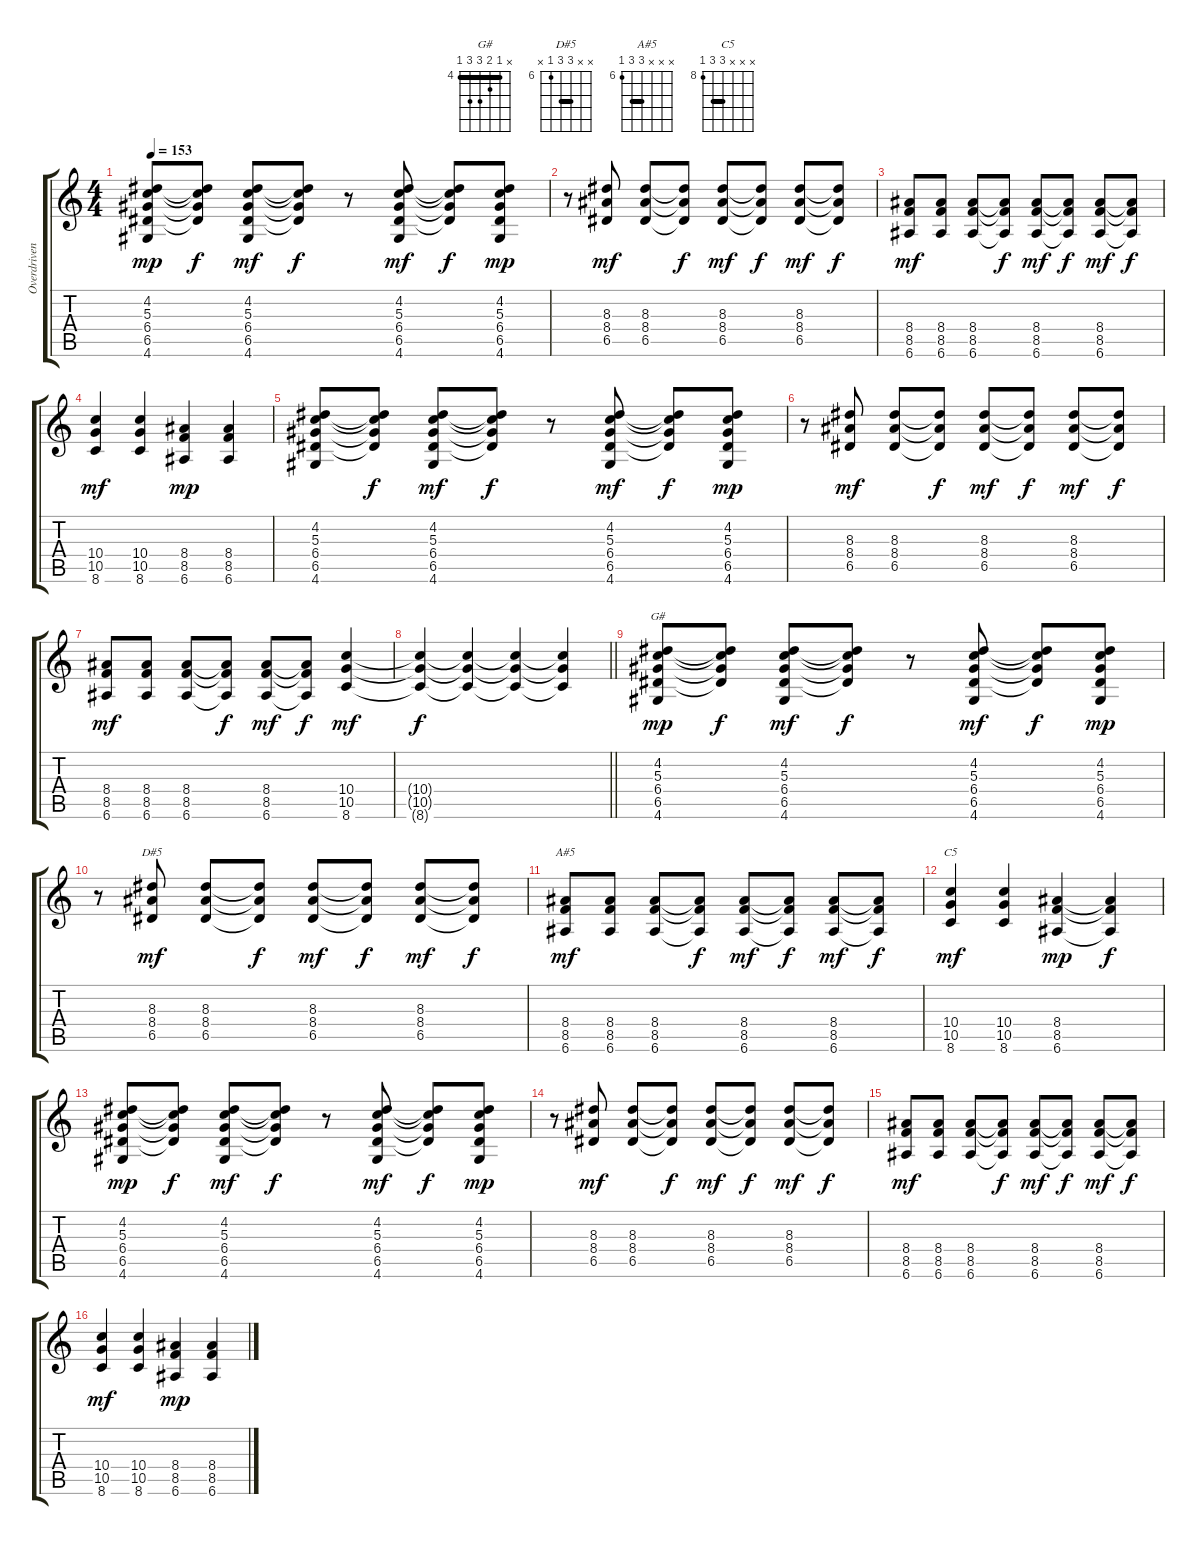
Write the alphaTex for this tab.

\track ("Overdriven Guitar" "Overdriven") {instrument overdrivenguitar}
\staff {score tabs}
\tuning (E4 B3 G3 D3 A2 E2) {hide}
\chord ("G#" x 4 5 6 6 4) {firstfret 4 barre 4}
\chord ("D#5" x x 8 8 6 x) {firstfret 6 barre 8}
\chord ("A#5" x x x 8 8 6) {firstfret 6 barre 8}
\chord ("C5" x x x 10 10 8) {firstfret 8 barre 10}
\ts (4 4)
\tempo 153
\clef g2
\ks c
(4.2 5.3 6.4 6.5 4.6).8{dy mp} (4.2{t} 5.3{t} 6.4{t} 6.5{t}).8{dy f} (4.2 5.3 6.4 6.5 4.6).8{dy mf} (4.2{t} 5.3{t} 6.4{t} 6.5{t}).8{dy f} r.8 (4.2 5.3 6.4 6.5 4.6).8{dy mf} (4.2{t} 5.3{t} 6.4{t} 6.5{t}).8{dy f} (4.2 5.3 6.4 6.5 4.6).8{dy mp} |
r.8 (8.3 8.4 6.5).8{dy mf} (8.3 8.4 6.5).8 (8.3{t} 8.4{t} 6.5{t}).8{dy f} (8.3 8.4 6.5).8{dy mf} (8.3{t} 8.4{t} 6.5{t}).8{dy f} (8.3 8.4 6.5).8{dy mf} (8.3{t} 8.4{t} 6.5{t}).8{dy f} |
(8.4 8.5 6.6).8{dy mf} (8.4 8.5 6.6).8 (8.4 8.5 6.6).8 (8.4{t} 8.5{t} 6.6{t}).8{dy f} (8.4 8.5 6.6).8{dy mf} (8.4{t} 8.5{t} 6.6{t}).8{dy f} (8.4 8.5 6.6).8{dy mf} (8.4{t} 8.5{t} 6.6{t}).8{dy f} |
(10.4 10.5 8.6).4{dy mf} (10.4 10.5 8.6).4 (8.4 8.5 6.6).4{dy mp} (8.4 8.5 6.6).4 |
(4.2 5.3 6.4 6.5 4.6).8 (4.2{t} 5.3{t} 6.4{t} 6.5{t}).8{dy f} (4.2 5.3 6.4 6.5 4.6).8{dy mf} (4.2{t} 5.3{t} 6.4{t} 6.5{t}).8{dy f} r.8 (4.2 5.3 6.4 6.5 4.6).8{dy mf} (4.2{t} 5.3{t} 6.4{t} 6.5{t}).8{dy f} (4.2 5.3 6.4 6.5 4.6).8{dy mp} |
r.8 (8.3 8.4 6.5).8{dy mf} (8.3 8.4 6.5).8 (8.3{t} 8.4{t} 6.5{t}).8{dy f} (8.3 8.4 6.5).8{dy mf} (8.3{t} 8.4{t} 6.5{t}).8{dy f} (8.3 8.4 6.5).8{dy mf} (8.3{t} 8.4{t} 6.5{t}).8{dy f} |
(8.4 8.5 6.6).8{dy mf} (8.4 8.5 6.6).8 (8.4 8.5 6.6).8 (8.4{t} 8.5{t} 6.6{t}).8{dy f} (8.4 8.5 6.6).8{dy mf} (8.4{t} 8.5{t} 6.6{t}).8{dy f} (10.4 10.5 8.6).4{dy mf} |
\barLineRight lightlight
(10.4{t} 10.5{t} 8.6{t}).4{dy f} (10.4{t} 10.5{t} 8.6{t}).4 (10.4{t} 10.5{t} 8.6{t}).4 (10.4{t} 10.5{t} 8.6{t}).4 |
(4.2 5.3 6.4 6.5 4.6).8{ch "G#" dy mp} (4.2{t} 5.3{t} 6.4{t} 6.5{t}).8{dy f} (4.2 5.3 6.4 6.5 4.6).8{dy mf} (4.2{t} 5.3{t} 6.4{t} 6.5{t}).8{dy f} r.8 (4.2 5.3 6.4 6.5 4.6).8{dy mf} (4.2{t} 5.3{t} 6.4{t} 6.5{t}).8{dy f} (4.2 5.3 6.4 6.5 4.6).8{dy mp} |
r.8 (8.3 8.4 6.5).8{ch "D#5" dy mf} (8.3 8.4 6.5).8 (8.3{t} 8.4{t} 6.5{t}).8{dy f} (8.3 8.4 6.5).8{dy mf} (8.3{t} 8.4{t} 6.5{t}).8{dy f} (8.3 8.4 6.5).8{dy mf} (8.3{t} 8.4{t} 6.5{t}).8{dy f} |
(8.4 8.5 6.6).8{ch "A#5" dy mf} (8.4 8.5 6.6).8 (8.4 8.5 6.6).8 (8.4{t} 8.5{t} 6.6{t}).8{dy f} (8.4 8.5 6.6).8{dy mf} (8.4{t} 8.5{t} 6.6{t}).8{dy f} (8.4 8.5 6.6).8{dy mf} (8.4{t} 8.5{t} 6.6{t}).8{dy f} |
(10.4 10.5 8.6).4{ch "C5" dy mf} (10.4 10.5 8.6).4 (8.4 8.5 6.6).4{dy mp} (8.4{t} 8.5{t} 6.6{t}).4{dy f} |
(4.2 5.3 6.4 6.5 4.6).8{dy mp} (4.2{t} 5.3{t} 6.4{t} 6.5{t}).8{dy f} (4.2 5.3 6.4 6.5 4.6).8{dy mf} (4.2{t} 5.3{t} 6.4{t} 6.5{t}).8{dy f} r.8 (4.2 5.3 6.4 6.5 4.6).8{dy mf} (4.2{t} 5.3{t} 6.4{t} 6.5{t}).8{dy f} (4.2 5.3 6.4 6.5 4.6).8{dy mp} |
r.8 (8.3 8.4 6.5).8{dy mf} (8.3 8.4 6.5).8 (8.3{t} 8.4{t} 6.5{t}).8{dy f} (8.3 8.4 6.5).8{dy mf} (8.3{t} 8.4{t} 6.5{t}).8{dy f} (8.3 8.4 6.5).8{dy mf} (8.3{t} 8.4{t} 6.5{t}).8{dy f} |
(8.4 8.5 6.6).8{dy mf} (8.4 8.5 6.6).8 (8.4 8.5 6.6).8 (8.4{t} 8.5{t} 6.6{t}).8{dy f} (8.4 8.5 6.6).8{dy mf} (8.4{t} 8.5{t} 6.6{t}).8{dy f} (8.4 8.5 6.6).8{dy mf} (8.4{t} 8.5{t} 6.6{t}).8{dy f} |
(10.4 10.5 8.6).4{dy mf} (10.4 10.5 8.6).4 (8.4 8.5 6.6).4{dy mp} (8.4 8.5 6.6).4
